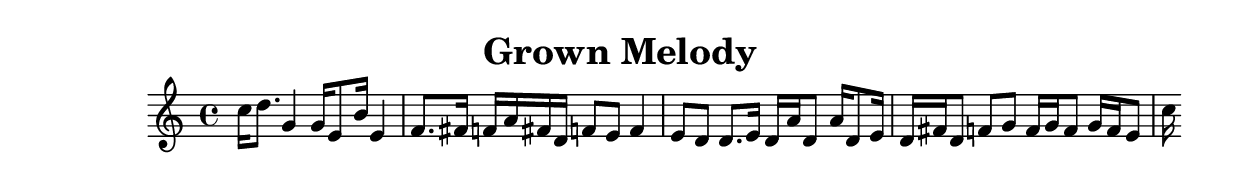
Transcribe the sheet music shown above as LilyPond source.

\header{title = "Grown Melody"}

\score{
\absolute {
 c''16 d''8. g'4 g'16 e'8 b'16 e'4 f'8. fis'16 f'16 a'16 fis'16 d'16 f'8 e'8 f'4 e'8 d'8 d'8. e'16 d'16 a'16 d'8 a'16 d'8 e'16 d'16 fis'16 d'8 f'8 g'8 f'16 g'16 f'8 g'16 f'16 e'8 c''16

}
\midi{}
\layout{}
}
